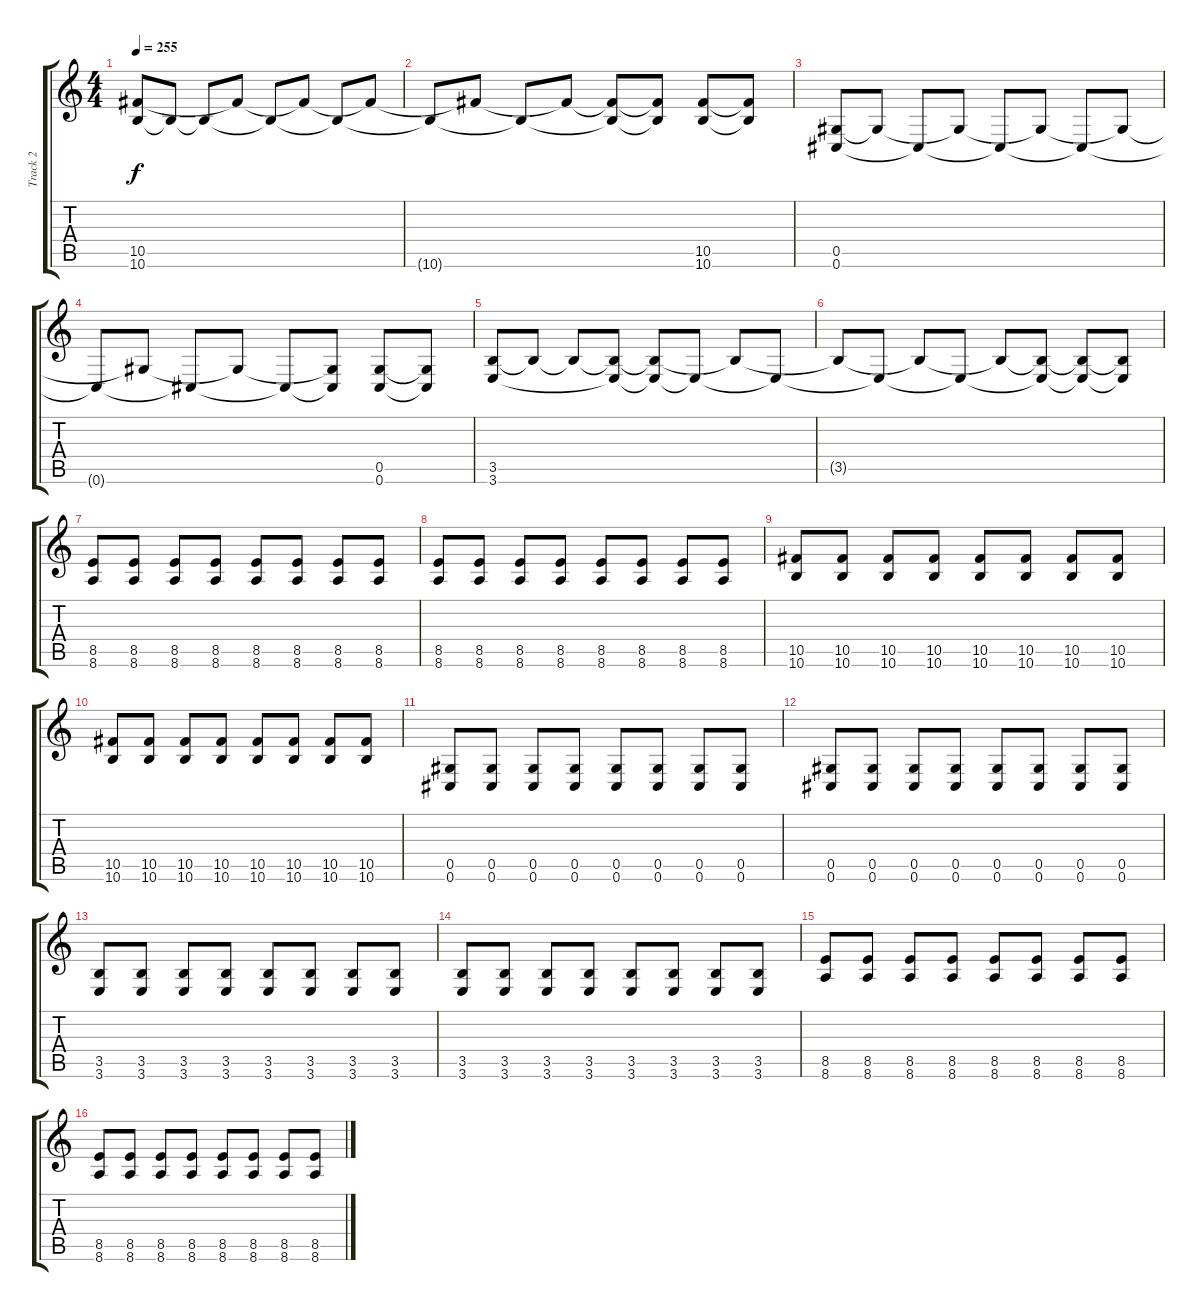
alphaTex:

\track ("Track 2" "Track 2") {instrument distortionguitar}
\staff {score tabs}
\tuning (Eb4 Bb3 Gb3 Db3 Ab2 Db2) {hide}
\ts (4 4)
\tempo 255
\clef g2
\ks c
(10.5 10.6).8{dy f} 10.6{t}.8 10.6{t}.8 10.5{t}.8 10.6{t}.8 10.5{t}.8 10.6{t}.8 10.5{t}.8 |
10.6{t}.8 10.5{t}.8 10.6{t}.8 10.5{t}.8 (10.5{t} 10.6{t}).8 (10.5{t} 10.6{t}).8 (10.5 10.6).8 (10.5{t} 10.6{t}).8 |
(0.5 0.6).8 0.5{t}.8 0.6{t}.8 0.5{t}.8 0.6{t}.8 0.5{t}.8 0.6{t}.8 0.5{t}.8 |
0.6{t}.8 0.5{t}.8 0.6{t}.8 0.5{t}.8 0.6{t}.8 (0.5{t} 0.6{t}).8 (0.5 0.6).8 (0.5{t} 0.6{t}).8 |
(3.5 3.6).8 3.5{t}.8 3.5{t}.8 (3.5{t} 3.6{t}).8 (3.5{t} 3.6{t}).8 3.6{t}.8 3.5{t}.8 3.6{t}.8 |
3.5{t}.8 3.6{t}.8 3.5{t}.8 3.6{t}.8 3.5{t}.8 (3.5{t} 3.6{t}).8 (3.5{t} 3.6{t}).8 (3.5{t} 3.6{t}).8 |
(8.5 8.6).8{volume 16 instrument distortionguitar} (8.5 8.6).8 (8.5 8.6).8 (8.5 8.6).8 (8.5 8.6).8 (8.5 8.6).8 (8.5 8.6).8 (8.5 8.6).8 |
(8.5 8.6).8 (8.5 8.6).8 (8.5 8.6).8 (8.5 8.6).8 (8.5 8.6).8 (8.5 8.6).8 (8.5 8.6).8 (8.5 8.6).8 |
(10.5 10.6).8 (10.5 10.6).8 (10.5 10.6).8 (10.5 10.6).8 (10.5 10.6).8 (10.5 10.6).8 (10.5 10.6).8 (10.5 10.6).8 |
(10.5 10.6).8 (10.5 10.6).8 (10.5 10.6).8 (10.5 10.6).8 (10.5 10.6).8 (10.5 10.6).8 (10.5 10.6).8 (10.5 10.6).8 |
(0.5 0.6).8 (0.5 0.6).8 (0.5 0.6).8 (0.5 0.6).8 (0.5 0.6).8 (0.5 0.6).8 (0.5 0.6).8 (0.5 0.6).8 |
(0.5 0.6).8 (0.5 0.6).8 (0.5 0.6).8 (0.5 0.6).8 (0.5 0.6).8 (0.5 0.6).8 (0.5 0.6).8 (0.5 0.6).8 |
(3.5 3.6).8 (3.5 3.6).8 (3.5 3.6).8 (3.5 3.6).8 (3.5 3.6).8 (3.5 3.6).8 (3.5 3.6).8 (3.5 3.6).8 |
(3.5 3.6).8 (3.5 3.6).8 (3.5 3.6).8 (3.5 3.6).8 (3.5 3.6).8 (3.5 3.6).8 (3.5 3.6).8 (3.5 3.6).8 |
(8.5 8.6).8 (8.5 8.6).8 (8.5 8.6).8 (8.5 8.6).8 (8.5 8.6).8 (8.5 8.6).8 (8.5 8.6).8 (8.5 8.6).8 |
(8.5 8.6).8 (8.5 8.6).8 (8.5 8.6).8 (8.5 8.6).8 (8.5 8.6).8 (8.5 8.6).8 (8.5 8.6).8 (8.5 8.6).8
